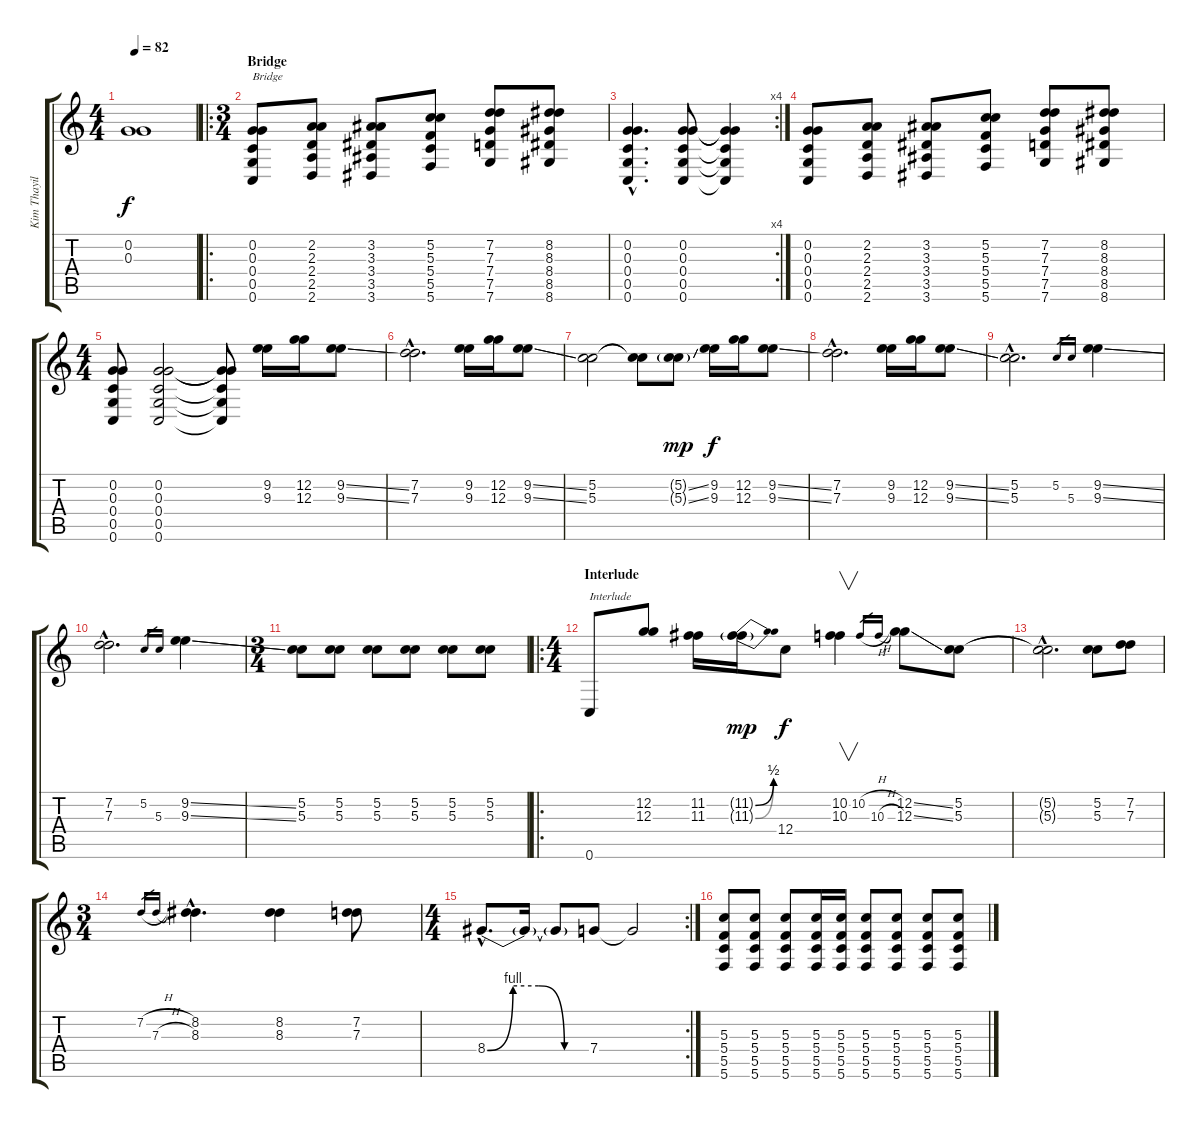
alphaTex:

\track ("Kim Thayil" "Kim Thayil") {instrument overdrivenguitar}
\staff {score tabs}
\tuning (E4 G3 G3 C3 G2 C2) {hide}
\ts (4 4)
\tempo 82
\clef g2
\ks c
(0.2{t} 0.3{t}).1{dy f} |
\ro
\ts (3 4)
\section ("" "Bridge")
(0.2 0.3 0.4 0.5 0.6).8{txt "Bridge"} (2.2 2.3 2.4 2.5 2.6).8 (3.2 3.3 3.4 3.5 3.6).8 (5.2 5.3 5.4 5.5 5.6).8 (7.2 7.3 7.4 7.5 7.6).8 (8.2 8.3 8.4 8.5 8.6).8 |
\rc 4
(0.2{hac} 0.3{hac} 0.4{hac} 0.5{hac} 0.6{hac}).4{d} (0.2 0.3 0.4 0.5 0.6).8 (0.2{t} 0.3{t} 0.4{t} 0.5{t} 0.6{t}).4 |
(0.2 0.3 0.4 0.5 0.6).8 (2.2 2.3 2.4 2.5 2.6).8 (3.2 3.3 3.4 3.5 3.6).8 (5.2 5.3 5.4 5.5 5.6).8 (7.2 7.3 7.4 7.5 7.6).8 (8.2 8.3 8.4 8.5 8.6).8 |
\ts (4 4)
(0.2 0.3 0.4 0.5 0.6).8 (0.2 0.3 0.4 0.5 0.6).2 (0.2{t} 0.3{t} 0.4{t} 0.5{t} 0.6{t}).8 (9.2 9.3).16 (12.2 12.3).16 (9.2{ss} 9.3{ss}).8 |
(7.2{hac} 7.3{hac}).2{d} (9.2 9.3).16 (12.2 12.3).16 (9.2{ss} 9.3{ss}).8 |
(5.2 5.3).2 (5.2{t} 5.3{t}).8 (5.2{ss g} 5.3{ss g}).8{dy mp} (9.2 9.3).16{dy f} (12.2 12.3).16 (9.2{ss} 9.3{ss}).8 |
(7.2{hac} 7.3{hac}).2{d} (9.2 9.3).16 (12.2 12.3).16 (9.2{ss} 9.3{ss}).8 |
(5.2{hac} 5.3{hac}).2{d} 5.2.16{gr} 5.3.16{gr} (9.2{ss} 9.3{ss}).4 |
(7.2{hac} 7.3{hac}).2{d} 5.2.16{gr} 5.3.16{gr} (9.2{ss} 9.3{ss}).4 |
\ts (3 4)
(5.2 5.3).8 (5.2 5.3).8 (5.2 5.3).8 (5.2 5.3).8 (5.2 5.3).8 (5.2 5.3).8 |
\ro
\ts (4 4)
\section ("" "Interlude")
0.6.8{txt "Interlude"} (12.2 12.3).8 (11.2 11.3).16 (11.2{be (bend 0 0 60 2) g} 11.3{be (bend 0 0 60 2) g}).16{dy mp} 12.4.8{dy f} (10.2 10.3).4{v} 10.2{h}.16{gr} 10.3{h}.16{gr} (12.2{ss} 12.3{ss}).8 (5.2 5.3).8 |
(5.2{hac t} 5.3{hac t}).2{d} (5.2 5.3).8 (7.2 7.3).8 |
\ts (3 4)
7.2{h}.16{gr} 7.3{h}.16{gr} (8.2{hac} 8.3{hac}).4{d} (8.2 8.3).4 (7.2 7.3).8 |
\rc 2
\ts (4 4)
8.4{be (custom 0 0 15 4 30 4 45 0 60 0) hac}.8{d} 8.4{t}.16 8.4{t}.8 7.4.8 7.4{t}.2 |
(5.3 5.4 5.5 5.6).8 (5.3 5.4 5.5 5.6).8 (5.3 5.4 5.5 5.6).8 (5.3 5.4 5.5 5.6).16 (5.3 5.4 5.5 5.6).16 (5.3 5.4 5.5 5.6).8 (5.3 5.4 5.5 5.6).8 (5.3 5.4 5.5 5.6).8 (5.3 5.4 5.5 5.6).8
